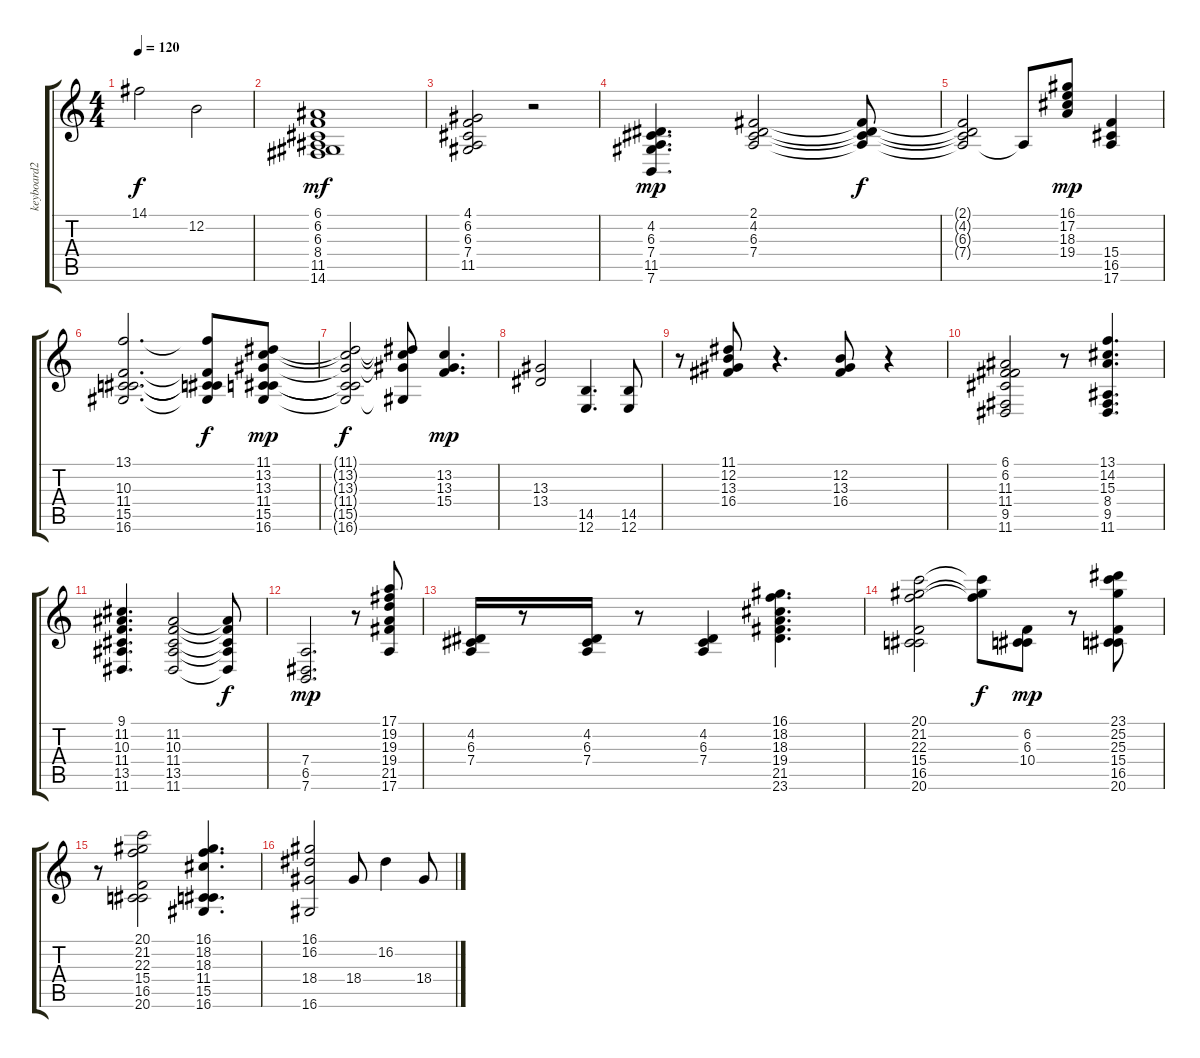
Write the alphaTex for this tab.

\track ("keyboard2" "keyboard2") {instrument acousticgrandpiano}
\staff {score tabs}
\tuning (E4 B3 G3 D3 A2 E2) {hide}
\ts (4 4)
\tempo 120
\clef g2
\ks c
14.1{t}.2{dy f} 12.2.2 |
(6.1 6.2 6.3 8.4 11.5 14.6).1{dy mf} |
(4.1 6.2 6.3 7.4 11.5).2 r.2 |
(4.2 6.3 7.4 11.5 7.6).4{d dy mp} (2.1 4.2 6.3 7.4).2 (2.1{t} 4.2{t} 6.3{t} 7.4{t}).8{dy f} |
(2.1{t} 4.2{t} 6.3{t} 7.4{t}).2 7.4{t}.8 (16.1 17.2 18.3 19.4).8{dy mp} (15.4 16.5 17.6).4 |
(13.1 10.3 11.4 15.5 16.6).2{d} (13.1{t} 10.3{t} 11.4{t} 15.5{t} 16.6{t}).8{dy f} (11.1 13.2 13.3 11.4 15.5 16.6).8{dy mp} |
(11.1{t} 13.2{t} 13.3{t} 11.4{t} 15.5{t} 16.6{t}).2{dy f} (11.1{t} 13.2{t} 13.3{t} 16.6{t}).8 (13.2 13.3 15.4).4{d dy mp} |
(13.3 13.4).2 (14.5 12.6).4{d} (14.5 12.6).8 |
r.8 (11.1 12.2 13.3 16.4).8 r.4{d} (12.2 13.3 16.4).8 r.4 |
(6.1 6.2 11.3 11.4 9.5 11.6).2 r.8 (13.1 14.2 15.3 8.4 9.5 11.6).4{d} |
(9.1 11.2 10.3 11.4 13.5 11.6).4{d} (11.2 10.3 11.4 13.5 11.6).2 (11.2{t} 10.3{t} 11.4{t} 13.5{t} 11.6{t}).8{dy f} |
(7.4 6.5 7.6).2{d dy mp} r.8 (17.1 19.2 19.3 19.4 21.5 17.6).8 |
(4.2 6.3 7.4).16 r.8 (4.2 6.3 7.4).16 r.8 (4.2 6.3 7.4).4 (16.1 18.2 18.3 19.4 21.5 23.6).4{d} |
(20.1 21.2 22.3 15.4 16.5 20.6).2 (20.1{t} 21.2{t} 22.3{t}).8{dy f} (6.2 6.3 10.4).8{dy mp} r.8 (23.1 25.2 25.3 15.4 16.5 20.6).8 |
r.8 (20.1 21.2 22.3 15.4 16.5 20.6).2 (16.1 18.2 18.3 11.4 15.5 16.6).4{d} |
(16.1 16.2 18.4 16.6).2 18.4.8 16.2.4 18.4.8
